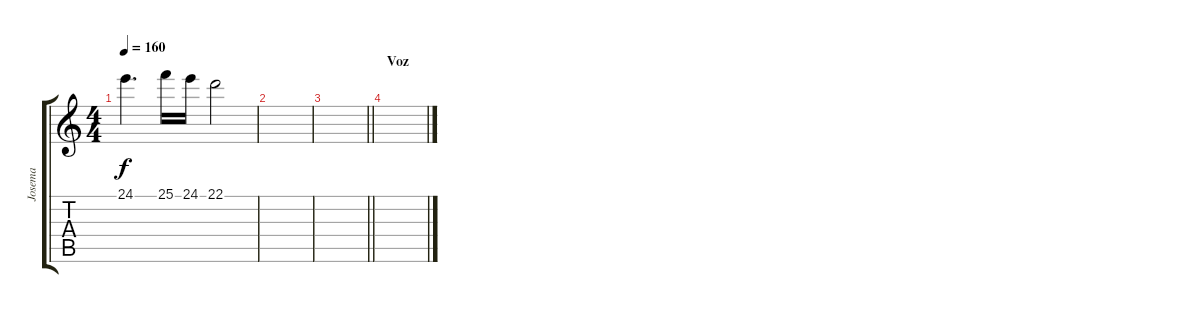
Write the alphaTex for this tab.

\track ("Josema" "Josema") {instrument flute}
\staff {score tabs}
\tuning (E4 B3 G3 D3 A2 E2) {hide}
\ts (4 4)
\tempo 160
\clef g2
\ks c
24.1.4{d dy f} 25.1.16 24.1.16 22.1.2 |
|
\barLineRight lightlight
|
\section ("" "Voz")
